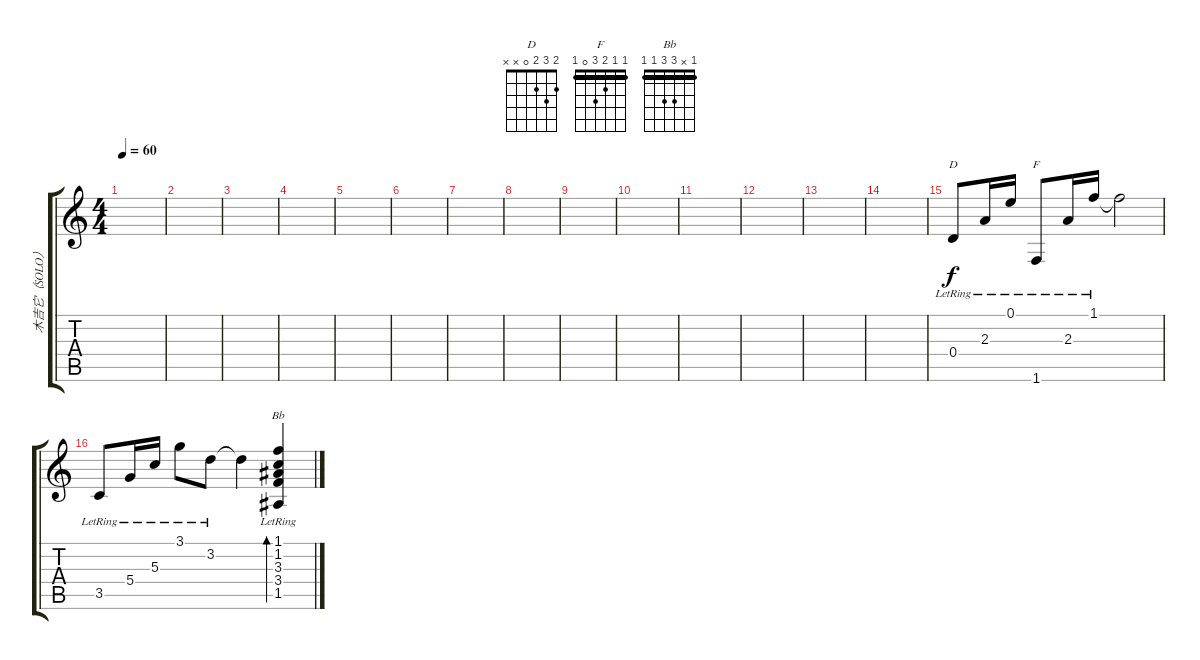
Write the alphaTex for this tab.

\track ("木吉它（SOLO）" "木吉它（SOLO）") {instrument acousticguitarsteel}
\staff {score tabs}
\tuning (E4 B3 G3 D3 A2 E2) {hide}
\chord ("D" 2 3 2 0 x x)
\chord ("F" 1 1 2 3 0 1) {barre 1}
\chord ("Bb" 1 x 3 3 1 1) {barre 1}
\ts (4 4)
\tempo 60
\clef g2
\ks c
|
|
|
|
|
|
|
|
|
|
|
|
|
|
0.4{lr}.8{ch "D"} 2.3{lr}.16 0.1{lr}.16 1.6{lr}.8{ch "F"} 2.3{lr}.16 1.1{lr}.16 1.1{t}.2 |
3.5{lr}.8 5.4{lr}.16 5.3{lr}.16 3.1{lr}.8 3.2{lr}.8 3.2{t}.4 (1.1{lr} 1.2{lr} 3.3{lr} 3.4{lr} 1.5{lr}).4{bd 240 ch "Bb"}
